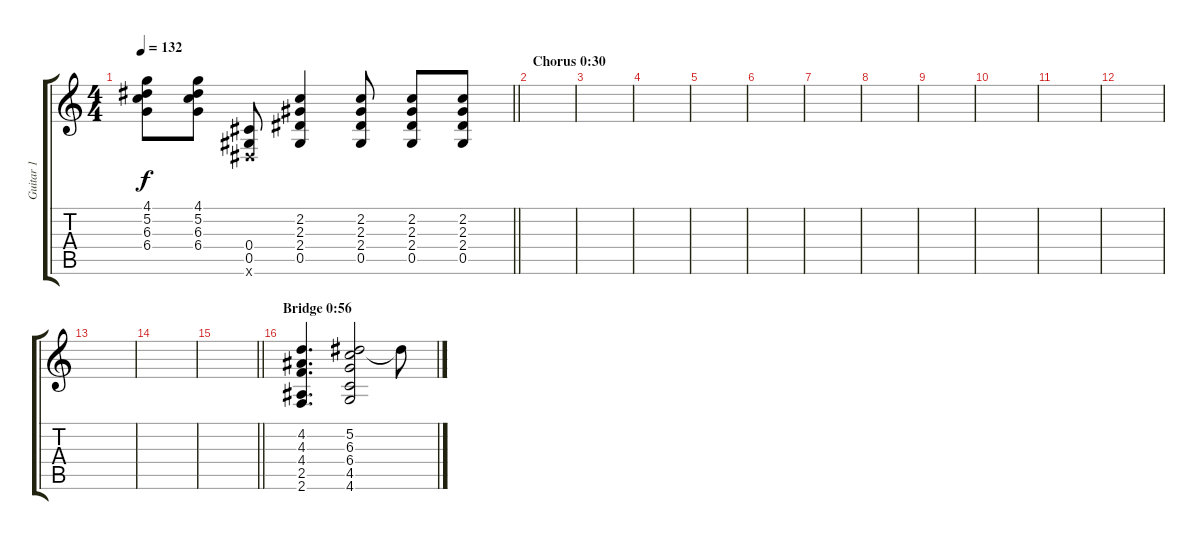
\track ("Guitar 1" "Guitar 1") {instrument electricguitarclean}
\staff {score tabs}
\tuning (Eb4 Bb3 Gb3 Db3 Ab2 Eb2) {hide}
\ts (4 4)
\tempo 132
\clef g2
\barLineRight lightlight
\ks c
(4.1 5.2 6.3 6.4).8{dy f} (4.1 5.2 6.3 6.4).8 (0.4 0.5 0.6{x}).8 (2.2 2.3 2.4 0.5).4 (2.2 2.3 2.4 0.5).8 (2.2 2.3 2.4 0.5).8 (2.2 2.3 2.4 0.5).8 |
\section ("" "Chorus 0:30")
|
|
|
|
|
|
|
|
|
|
|
|
|
\barLineRight lightlight
|
\section ("" "Bridge 0:56")
(4.2 4.3 4.4 2.5 2.6).4{d} (5.2 6.3 6.4 4.5 4.6).2 5.2{t}.8
